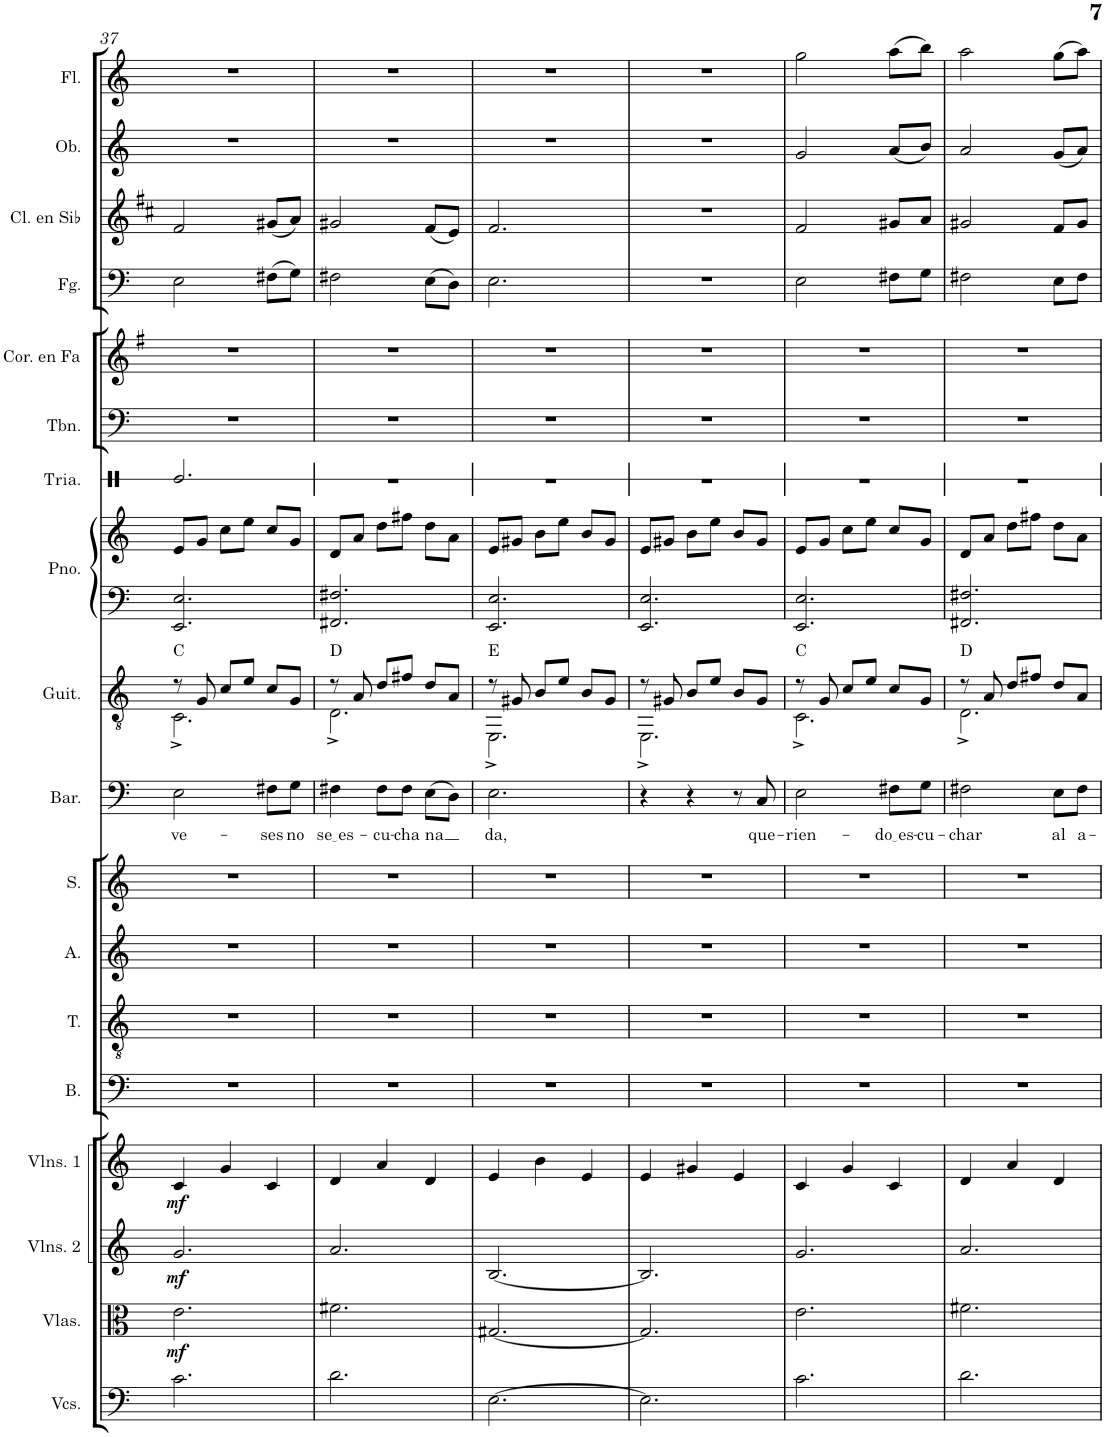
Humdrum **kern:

**kern	**kern	**dynam	**kern	**dynam	**kern	**dynam	**kern	**kern	**kern	**kern	**kern	**text	**kern	**harte	**kern	**kern	**kern	**kern	**kern	**kern	**kern	**kern	**kern
*part18	*part17	*part17	*part16	*part16	*part15	*part15	*part14	*part13	*part12	*part11	*part10	*part10	*part9	*part9	*part8	*part8	*part7	*part6	*part5	*part4	*part3	*part2	*part1
*staff19	*staff18	*staff18	*staff17	*staff17	*staff16	*staff16	*staff15	*staff14	*staff13	*staff12	*staff11	*staff11	*staff10	*	*staff9	*staff8	*staff7	*staff6	*staff5	*staff4	*staff3	*staff2	*staff1
*I"Violonchelos	*I"Violas	*	*I"Violines 2	*	*I"Violines 1	*	*I"Bajo	*I"Tenor	*I"Alto	*I"Soprano	*I"Barítono	*	*I"Guitarra	*	*I"Piano	*	*I"Triángulo	*I"Trombón	*I"Corno en Fa	*I"Fagot	*I"Clarinete en Sib	*I"Oboe	*I"Flauta
*I'Vcs.	*I'Vlas.	*	*I'Vlns. 2	*	*I'Vlns. 1	*	*I'B.	*I'T.	*I'A.	*I'S.	*I'Bar.	*	*I'Guit.	*	*I'Pno.	*	*	*I'Tbn.	*I'Cor. en Fa	*I'Fg.	*I'Cl. en Sib	*I'Ob.	*I'Fl.
!!LO:PB:g=z
*clefF4	*clefC3	*	*clefG2	*	*clefG2	*	*clefF4	*clefGv2	*clefG2	*clefG2	*clefF4	*	*clefGv2	*	*clefF4	*clefG2	*clefX	*clefF4	*clefG2	*clefF4	*clefG2	*clefG2	*clefG2
*	*	*	*	*	*	*	*	*	*	*	*	*	*	*	*	*	*	*	*Trd4c7	*	*Trd1c2	*	*
*k[]	*k[]	*	*k[]	*	*k[]	*	*k[]	*k[]	*k[]	*k[]	*k[]	*	*k[]	*	*k[]	*k[]	*k[]	*k[]	*k[f#]	*k[]	*k[f#c#]	*k[]	*k[]
*M3/4	*M3/4	*	*M3/4	*	*M3/4	*	*M3/4	*M3/4	*M3/4	*M3/4	*M3/4	*	*M3/4	*	*M3/4	*M3/4	*M3/4	*M3/4	*M3/4	*M3/4	*M3/4	*M3/4	*M3/4
=37	=37	=37	=37	=37	=37	=37	=37	=37	=37	=37	=37	=37	=37	=37	=37	=37	=37	=37	=37	=37	=37	=37	=37
!	!	!LO:DY:b	!	!LO:DY:b	!	!LO:DY:b	!	!	!	!	!	!LO:LY:b	!	!	!	!	!	!	!	!	!	!	!
*	*	*	*	*	*	*	*	*	*	*	*	*	*^	*	*	*	*	*	*	*	*	*	*
2.c\	2.e\	mf	2.g/	mf	4c/	mf	2.r	2.r	2.r	2.r	2E\	ve-	8r	2.C^\	C:maj	2.EE/ 2.E/	8e/L	2.Re/	2.r	2.r	2E\	2f#/	2.r	2.r
.	.	.	.	.	.	.	.	.	.	.	.	.	8G/	.	.	.	8g/J	.	.	.	.	.	.	.
.	.	.	.	.	4g/	.	.	.	.	.	.	.	8c/L	.	.	.	8cc\L	.	.	.	.	.	.	.
.	.	.	.	.	.	.	.	.	.	.	.	.	8e/J	.	.	.	8ee\J	.	.	.	.	.	.	.
!	!	!	!	!	!	!	!	!	!	!	!	!LO:LY:b	!	!	!	!	!	!	!	!	!	!	!	!
.	.	.	.	.	4c/	.	.	.	.	.	8F#X\L	-ses	8c/L	.	.	.	8cc/L	.	.	.	(8F#X\L	(8g#X/L	.	.
!	!	!	!	!	!	!	!	!	!	!	!	!LO:LY:b	!	!	!	!	!	!	!	!	!	!	!	!
.	.	.	.	.	.	.	.	.	.	.	8G\J	no	8G/J	.	.	.	8g/J	.	.	.	8G\J)	8a/J)	.	.
=38	=38	=38	=38	=38	=38	=38	=38	=38	=38	=38	=38	=38	=38	=38	=38	=38	=38	=38	=38	=38	=38	=38	=38	=38
!	!	!	!	!	!	!	!	!	!	!	!	!LO:LY:b	!	!	!	!	!	!	!	!	!	!	!	!
2.d\	2.f#X\	.	2.a/	.	4d/	.	2.r	2.r	2.r	2.r	4F#X\	se es	8r	2.D^\	D:maj	2.FF#X/ 2.F#X/	8d/L	2.r	2.r	2.r	2F#X\	2g#X/	2.r	2.r
.	.	.	.	.	.	.	.	.	.	.	.	.	8A/	.	.	.	8a/J	.	.	.	.	.	.	.
!	!	!	!	!	!	!	!	!	!	!	!	!LO:LY:b	!	!	!	!	!	!	!	!	!	!	!	!
.	.	.	.	.	4a/	.	.	.	.	.	8F#\L	-cu-	8d/L	.	.	.	8dd\L	.	.	.	.	.	.	.
!	!	!	!	!	!	!	!	!	!	!	!	!LO:LY:b	!	!	!	!	!	!	!	!	!	!	!	!
.	.	.	.	.	.	.	.	.	.	.	8F#\J	-cha	8f#X/J	.	.	.	8ff#X\J	.	.	.	.	.	.	.
!	!	!	!	!	!	!	!	!	!	!	!	!LO:LY:b	!	!	!	!	!	!	!	!	!	!	!	!
.	.	.	.	.	4d/	.	.	.	.	.	(8E\L	na	8d/L	.	.	.	8dd\L	.	.	.	(8E\L	(8f#/L	.	.
.	.	.	.	.	.	.	.	.	.	.	8D\J)	.	8A/J	.	.	.	8a\J	.	.	.	8D\J)	8e/J)	.	.
=39	=39	=39	=39	=39	=39	=39	=39	=39	=39	=39	=39	=39	=39	=39	=39	=39	=39	=39	=39	=39	=39	=39	=39	=39
!	!	!	!	!	!	!	!	!	!	!	!	!LO:LY:b	!	!	!	!	!	!	!	!	!	!	!	!
[2.E\	[2.G#X/	.	[2.B/	.	4e/	.	2.r	2.r	2.r	2.r	2.E\	da,	8r	2.EE^\	E:maj	2.EE/ 2.E/	8e/L	2.r	2.r	2.r	2.E\	2.f#/	2.r	2.r
.	.	.	.	.	.	.	.	.	.	.	.	.	8G#X/	.	.	.	8g#X/J	.	.	.	.	.	.	.
.	.	.	.	.	4b\	.	.	.	.	.	.	.	8B/L	.	.	.	8b\L	.	.	.	.	.	.	.
.	.	.	.	.	.	.	.	.	.	.	.	.	8e/J	.	.	.	8ee\J	.	.	.	.	.	.	.
.	.	.	.	.	4e/	.	.	.	.	.	.	.	8B/L	.	.	.	8b/L	.	.	.	.	.	.	.
.	.	.	.	.	.	.	.	.	.	.	.	.	8G#/J	.	.	.	8g#/J	.	.	.	.	.	.	.
=40	=40	=40	=40	=40	=40	=40	=40	=40	=40	=40	=40	=40	=40	=40	=40	=40	=40	=40	=40	=40	=40	=40	=40	=40
2.E\]	2.G#/]	.	2.B/]	.	4e/	.	2.r	2.r	2.r	2.r	4r	.	8r	2.EE^\	.	2.EE/ 2.E/	8e/L	2.r	2.r	2.r	2.r	2.r	2.r	2.r
.	.	.	.	.	.	.	.	.	.	.	.	.	8G#X/	.	.	.	8g#X/J	.	.	.	.	.	.	.
.	.	.	.	.	4g#X/	.	.	.	.	.	4r	.	8B/L	.	.	.	8b\L	.	.	.	.	.	.	.
.	.	.	.	.	.	.	.	.	.	.	.	.	8e/J	.	.	.	8ee\J	.	.	.	.	.	.	.
.	.	.	.	.	4e/	.	.	.	.	.	8r	.	8B/L	.	.	.	8b/L	.	.	.	.	.	.	.
!	!	!	!	!	!	!	!	!	!	!	!	!LO:LY:b	!	!	!	!	!	!	!	!	!	!	!	!
.	.	.	.	.	.	.	.	.	.	.	8C/	que-	8G#/J	.	.	.	8g#/J	.	.	.	.	.	.	.
=41	=41	=41	=41	=41	=41	=41	=41	=41	=41	=41	=41	=41	=41	=41	=41	=41	=41	=41	=41	=41	=41	=41	=41	=41
!	!	!	!	!	!	!	!	!	!	!	!	!LO:LY:b	!	!	!	!	!	!	!	!	!	!	!	!
2.c\	2.e\	.	2.g/	.	4c/	.	2.r	2.r	2.r	2.r	2E\	-rien-	8r	2.C^\	C:maj	2.EE/ 2.E/	8e/L	2.r	2.r	2.r	2E\	2f#/	2g/	2gg\
.	.	.	.	.	.	.	.	.	.	.	.	.	8G/	.	.	.	8g/J	.	.	.	.	.	.	.
.	.	.	.	.	4g/	.	.	.	.	.	.	.	8c/L	.	.	.	8cc\L	.	.	.	.	.	.	.
.	.	.	.	.	.	.	.	.	.	.	.	.	8e/J	.	.	.	8ee\J	.	.	.	.	.	.	.
!	!	!	!	!	!	!	!	!	!	!	!	!LO:LY:b	!	!	!	!	!	!	!	!	!	!	!	!
.	.	.	.	.	4c/	.	.	.	.	.	8F#X\L	do es	8c/L	.	.	.	8cc/L	.	.	.	8F#X\L	8g#X/L	(8a/L	(8aa\L
!	!	!	!	!	!	!	!	!	!	!	!	!LO:LY:b	!	!	!	!	!	!	!	!	!	!	!	!
.	.	.	.	.	.	.	.	.	.	.	8G\J	-cu-	8G/J	.	.	.	8g/J	.	.	.	8G\J	8a/J	8b/J)	8bb\J)
=42	=42	=42	=42	=42	=42	=42	=42	=42	=42	=42	=42	=42	=42	=42	=42	=42	=42	=42	=42	=42	=42	=42	=42	=42
!	!	!	!	!	!	!	!	!	!	!	!	!LO:LY:b	!	!	!	!	!	!	!	!	!	!	!	!
2.d\	2.f#X\	.	2.a/	.	4d/	.	2.r	2.r	2.r	2.r	2F#X\	-char	8r	2.D^\	D:maj	2.FF#X/ 2.F#X/	8d/L	2.r	2.r	2.r	2F#X\	2g#X/	2a/	2aa\
.	.	.	.	.	.	.	.	.	.	.	.	.	8A/	.	.	.	8a/J	.	.	.	.	.	.	.
.	.	.	.	.	4a/	.	.	.	.	.	.	.	8d/L	.	.	.	8dd\L	.	.	.	.	.	.	.
.	.	.	.	.	.	.	.	.	.	.	.	.	8f#X/J	.	.	.	8ff#X\J	.	.	.	.	.	.	.
!	!	!	!	!	!	!	!	!	!	!	!	!LO:LY:b	!	!	!	!	!	!	!	!	!	!	!	!
.	.	.	.	.	4d/	.	.	.	.	.	8E\L	al	8d/L	.	.	.	8dd\L	.	.	.	8E\L	8f#/L	(8g/L	(8gg\L
!	!	!	!	!	!	!	!	!	!	!	!	!LO:LY:b	!	!	!	!	!	!	!	!	!	!	!	!
.	.	.	.	.	.	.	.	.	.	.	8F#\J	a-	8A/J	.	.	.	8a\J	.	.	.	8F#\J	8g#/J	8a/J)	8aa\J)
*	*	*	*	*	*	*	*	*	*	*	*	*	*v	*v	*	*	*	*	*	*	*	*	*	*
=	=	=	=	=	=	=	=	=	=	=	=	=	=	=	=	=	=	=	=	=	=	=	=
*-	*-	*-	*-	*-	*-	*-	*-	*-	*-	*-	*-	*-	*-	*-	*-	*-	*-	*-	*-	*-	*-	*-	*-
